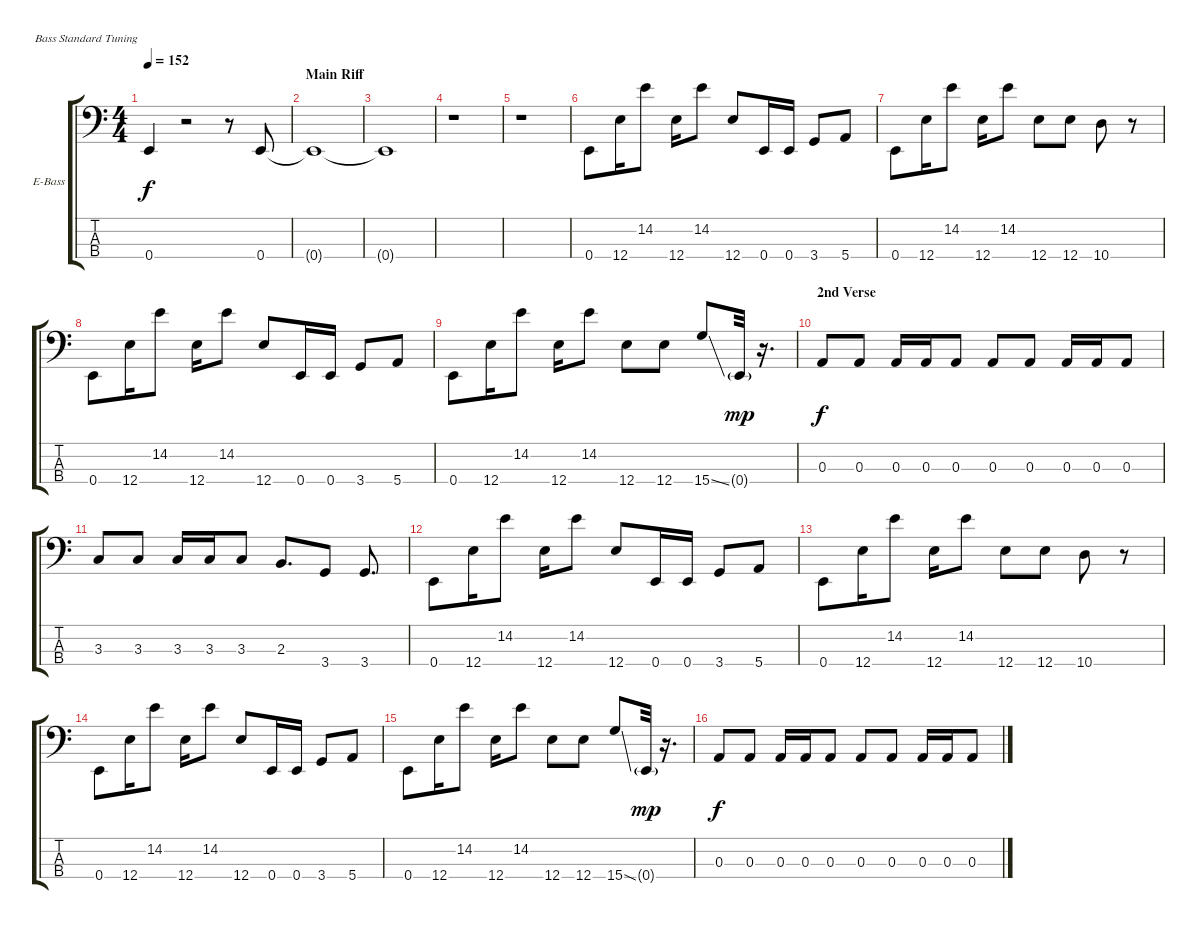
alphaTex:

\bracketExtendMode groupsimilarinstruments
\firstSystemTrackNameOrientation horizontal
\otherSystemsTrackNameOrientation horizontal
\track ("Bass" "E-Bass") {instrument electricbassfinger}
\staff {score tabs}
\tuning (G2 D2 A1 E1)
\ts (4 4)
\tempo 152
\clef f4
\ks c
0.4.4{dy f} r.2 r.8 0.4.8 |
\section ("" "Main Riff")
0.4{t}.1 |
0.4{t}.1 |
r.1 |
r.1 |
0.4.8 12.4.16 14.2.8 12.4.16 14.2.8 12.4.8 0.4.16 0.4.16 3.4.8 5.4.8 |
0.4.8 12.4.16 14.2.8 12.4.16 14.2.8 12.4.8 12.4.8 10.4.8 r.8 |
0.4.8 12.4.16 14.2.8 12.4.16 14.2.8 12.4.8 0.4.16 0.4.16 3.4.8 5.4.8 |
0.4.8 12.4.16 14.2.8 12.4.16 14.2.8 12.4.8 12.4.8 15.4{ss}.8 0.4{g}.32{dy mp} r.16{d} |
\section ("" "2nd Verse")
0.3.8{dy f} 0.3.8 0.3.16 0.3.16 0.3.8 0.3.8 0.3.8 0.3.16 0.3.16 0.3.8 |
3.3.8 3.3.8 3.3.16 3.3.16 3.3.8 2.3.8{d} 3.4.8 3.4.8{d} |
0.4.8 12.4.16 14.2.8 12.4.16 14.2.8 12.4.8 0.4.16 0.4.16 3.4.8 5.4.8 |
0.4.8 12.4.16 14.2.8 12.4.16 14.2.8 12.4.8 12.4.8 10.4.8 r.8 |
0.4.8 12.4.16 14.2.8 12.4.16 14.2.8 12.4.8 0.4.16 0.4.16 3.4.8 5.4.8 |
0.4.8 12.4.16 14.2.8 12.4.16 14.2.8 12.4.8 12.4.8 15.4{ss}.8 0.4{g}.32{dy mp} r.16{d} |
0.3.8{dy f} 0.3.8 0.3.16 0.3.16 0.3.8 0.3.8 0.3.8 0.3.16 0.3.16 0.3.8
